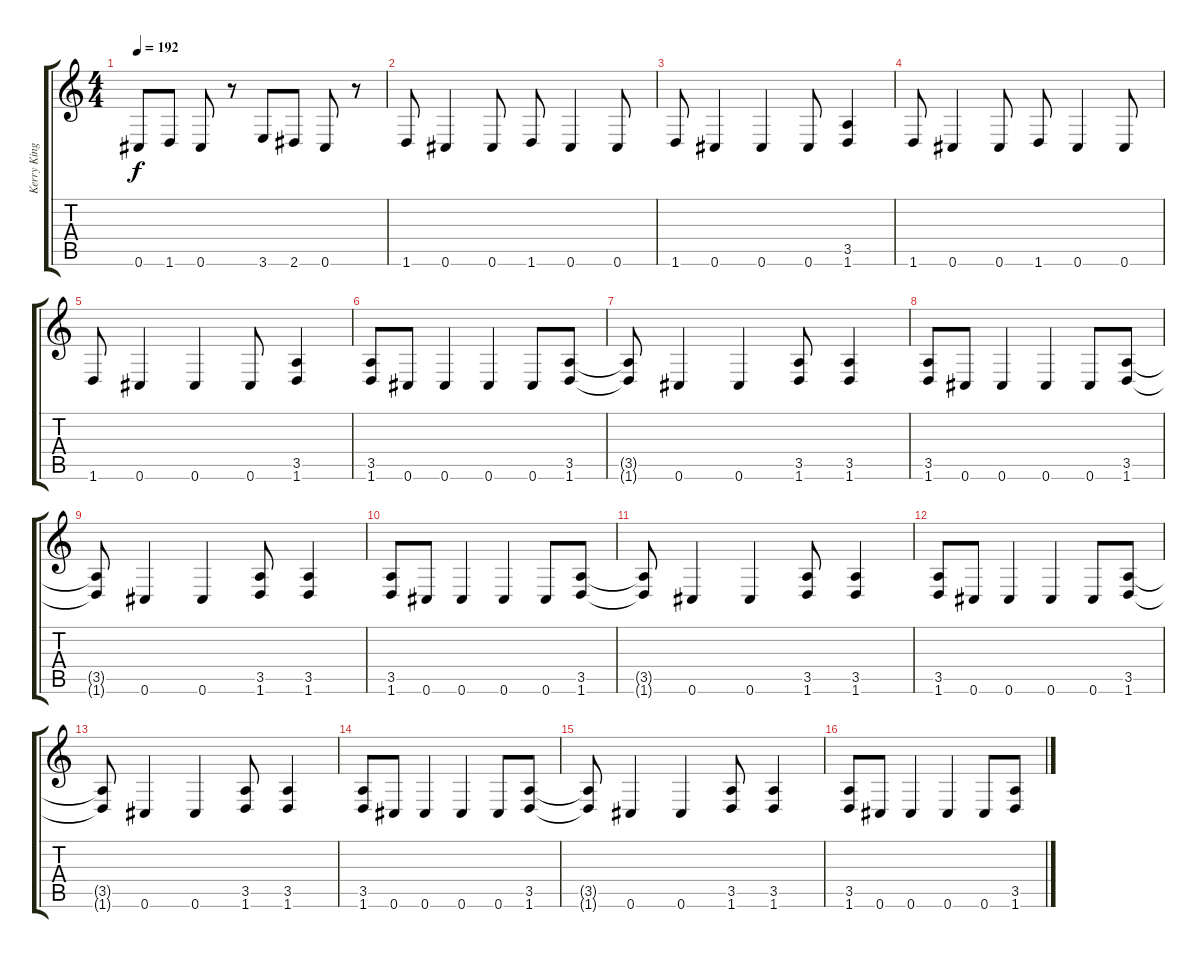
\track ("Kerry King" "Kerry King") {instrument distortionguitar}
\staff {score tabs}
\tuning (Db4 Ab3 E3 B2 Gb2 Db2) {hide}
\ts (4 4)
\tempo 192
\clef g2
\ks c
0.6.8{dy f} 1.6.8 0.6.8 r.8 3.6.8 2.6.8 0.6.8 r.8 |
1.6.8 0.6.4 0.6.8 1.6.8 0.6.4 0.6.8 |
1.6.8 0.6.4 0.6.4 0.6.8 (3.5 1.6).4 |
1.6.8 0.6.4 0.6.8 1.6.8 0.6.4 0.6.8 |
1.6.8 0.6.4 0.6.4 0.6.8 (3.5 1.6).4 |
(3.5 1.6).8 0.6.8 0.6.4 0.6.4 0.6.8 (3.5 1.6).8 |
(3.5{t} 1.6{t}).8 0.6.4 0.6.4 (3.5 1.6).8 (3.5 1.6).4 |
(3.5 1.6).8 0.6.8 0.6.4 0.6.4 0.6.8 (3.5 1.6).8 |
(3.5{t} 1.6{t}).8 0.6.4 0.6.4 (3.5 1.6).8 (3.5 1.6).4 |
(3.5 1.6).8 0.6.8 0.6.4 0.6.4 0.6.8 (3.5 1.6).8 |
(3.5{t} 1.6{t}).8 0.6.4 0.6.4 (3.5 1.6).8 (3.5 1.6).4 |
(3.5 1.6).8 0.6.8 0.6.4 0.6.4 0.6.8 (3.5 1.6).8 |
(3.5{t} 1.6{t}).8 0.6.4 0.6.4 (3.5 1.6).8 (3.5 1.6).4 |
(3.5 1.6).8 0.6.8 0.6.4 0.6.4 0.6.8 (3.5 1.6).8 |
(3.5{t} 1.6{t}).8 0.6.4 0.6.4 (3.5 1.6).8 (3.5 1.6).4 |
(3.5 1.6).8 0.6.8 0.6.4 0.6.4 0.6.8 (3.5 1.6).8
